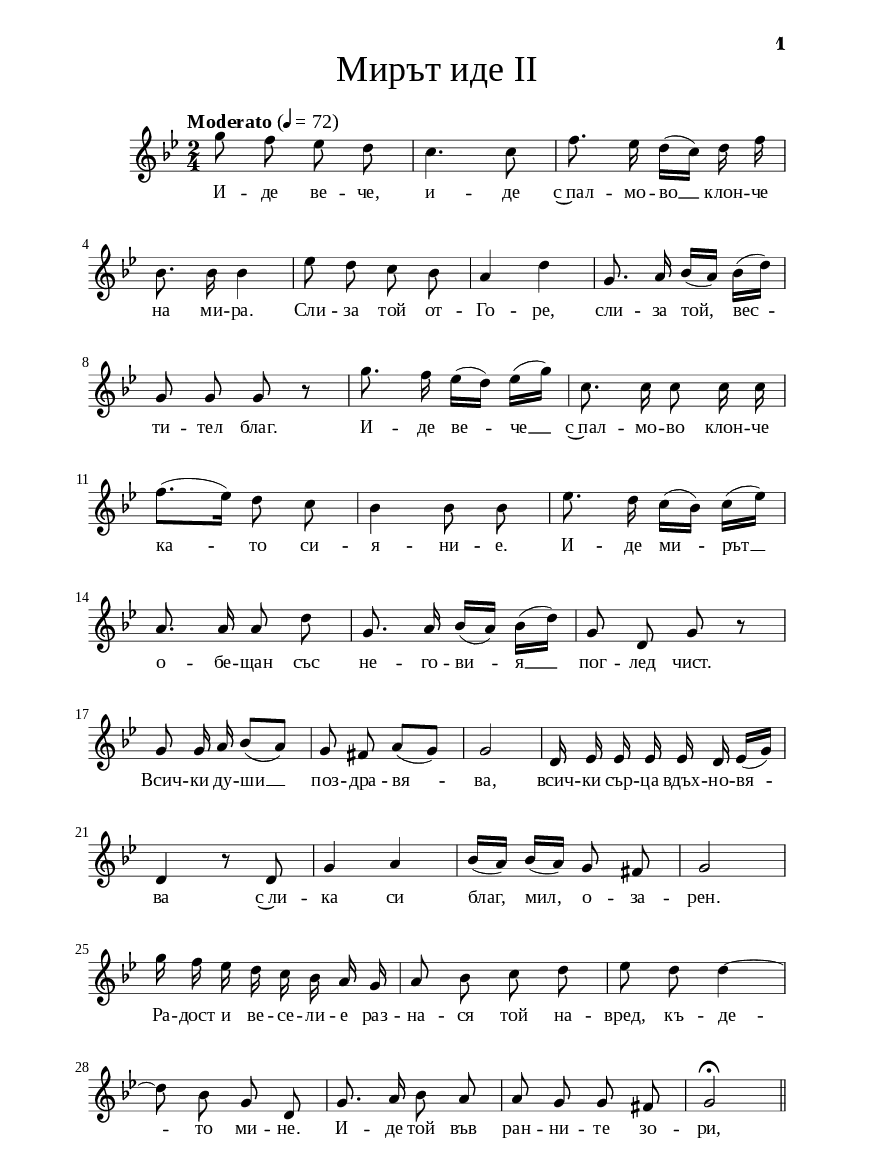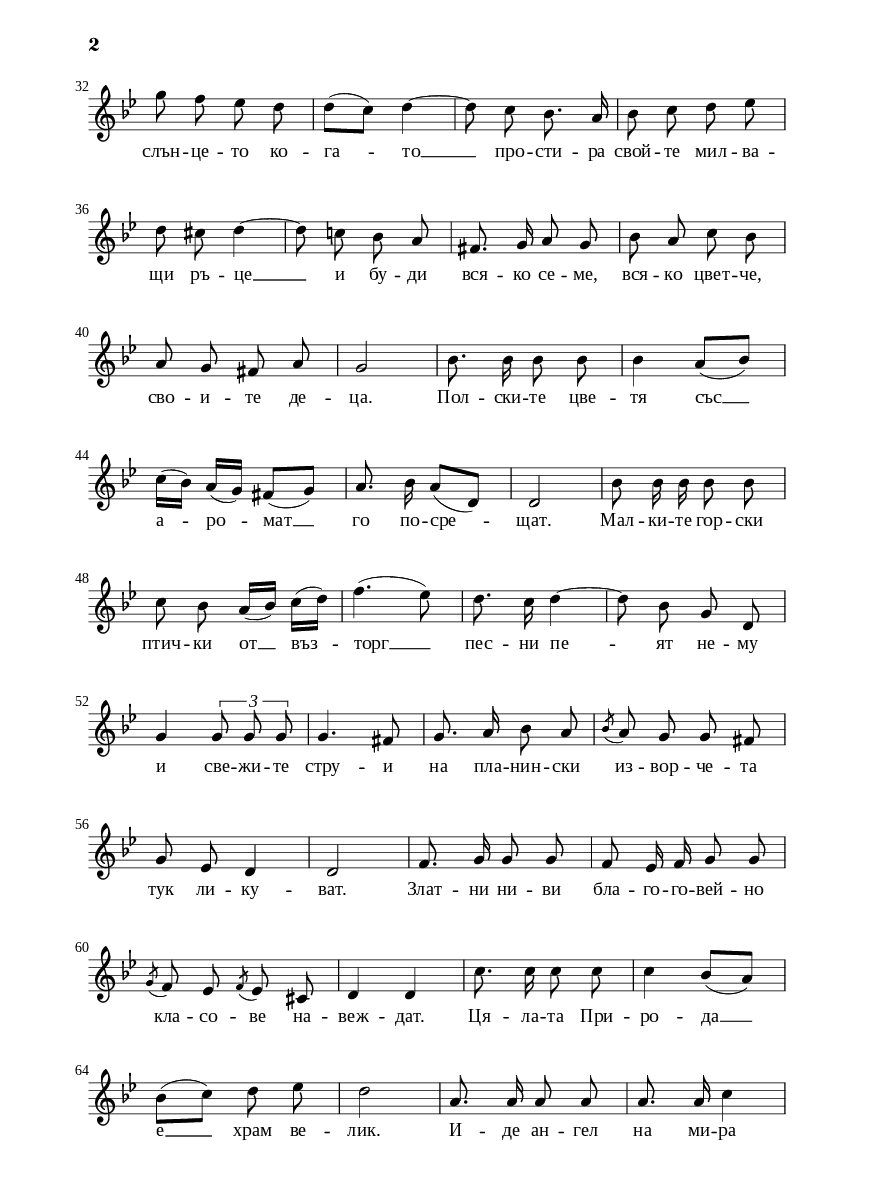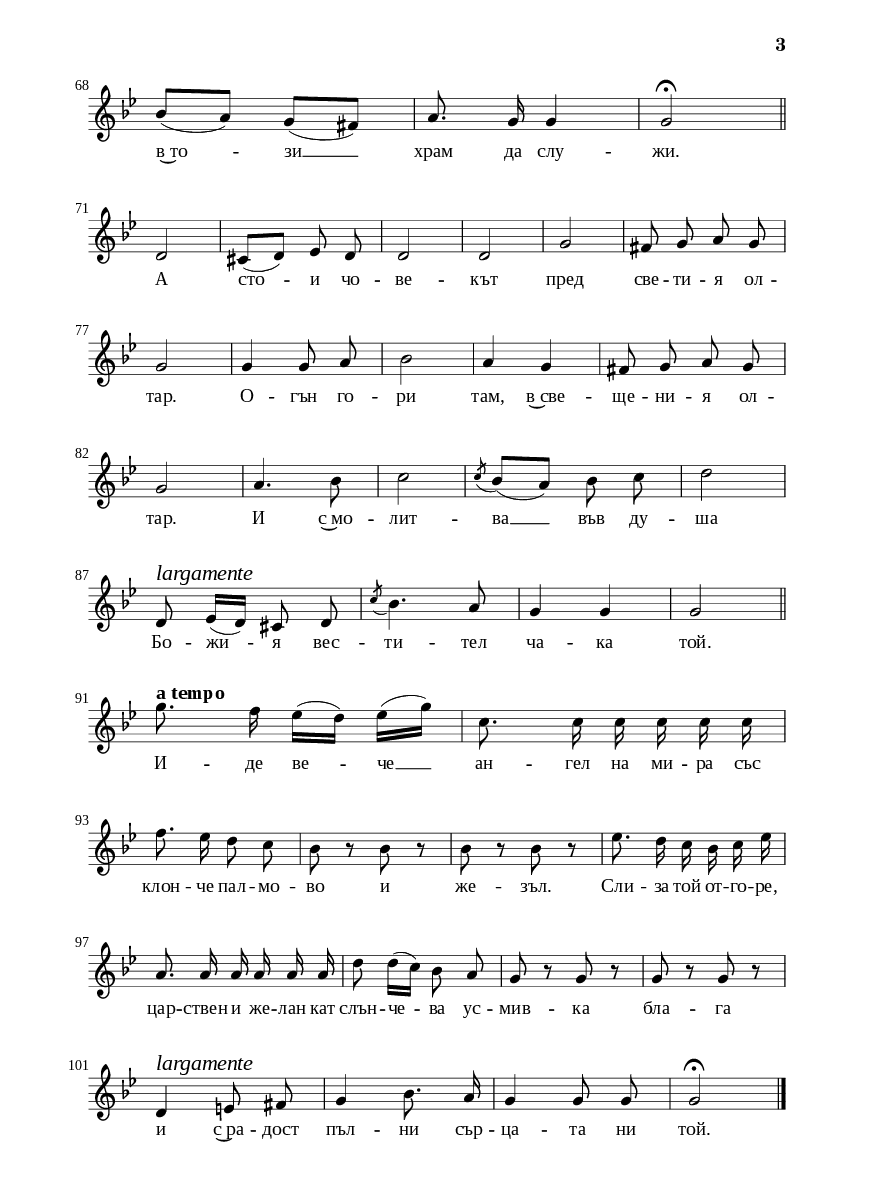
\version "2.24.4"

% include paper part and global functions
\include "include/globals.ily"

\bookpart {
  \label #'ref158
  \tocItem \markup "Мирът иде II"
  \include "include/bookpart-paper.ily"
  \score {
    \include "include/score-layout.ily"

    \new Voice \relative c' {
      \clef treble
      \key g \minor
      \time 2/4
      \tempoFunc "Moderato" 4 "72"
      \autoBeamOff
      g''8 f ees d | \noBreak
      c4. c8 | \noBreak
      f8. ees16 d([c]) d f | \break

      bes,8. bes16 bes4 | \noBreak
      ees8 d c bes | \noBreak
      a4 d | \noBreak
      g,8. a16 bes([a]) bes ([d]) | \break

      g,8 g g r | \noBreak
      g'8. f16 ees([d]) ees([g]) | \noBreak
      c,8. c16 c8 c16 c | \break

      f8.([ees16]) d8 c | \noBreak
      bes4 bes8 bes | \noBreak
      ees8. d16 c([bes]) c([ees]) | \break

      a,8. a16 a8 d | \noBreak
      g,8. a16 bes([a]) bes([d]) | \noBreak
      g,8 d g r | \break

      g8 g16 a bes8([a]) | \noBreak
      g fis a([g]) | \noBreak
      g2 | \noBreak
      d16 ees ees ees ees d ees([g]) | \break

      d4 r8 d | \noBreak
      g4 a | \noBreak
      bes16 ([a]) bes ([a]) g8 fis | \noBreak
      g2 | \break

      g'16 f ees d c bes a g | \noBreak
      a8 bes c d | \noBreak
      ees d d4~ | \break

      d8 bes g d | \noBreak
      g8. a16 bes8 a | \noBreak
      a g g fis | \noBreak
      g2\fermata | \bar "||" \break

      g'8 f ees d | \noBreak
      d([c]) d4~ | \noBreak
      d8 c bes8. a16 | \noBreak
      bes8 c d ees | \break

      d cis d4~ | \noBreak
      d8 c! bes a | \noBreak
      fis8. g16 a8 g | \noBreak
      bes a c bes | \break

      a g fis a | \noBreak
      g2 | \noBreak
      bes8. bes16 bes8 bes | \noBreak
      bes4 a8([bes]) | \break

      c16([bes]) a([g]) fis8([g]) | \noBreak
      a8. bes16 a8([d,]) | \noBreak
      d2 | \noBreak
      bes'8 bes16 bes bes8 bes | \break

      c bes a16([bes]) c([d]) | \noBreak
      f4.(ees8) | \noBreak
      d8. c16 d4~ | \noBreak
      d8 bes g d | \break

      g4 \times 2/3 { g8 g g }  | \noBreak
      g4. fis8 | \noBreak
      g8. a16 bes8 a | \noBreak
      \acciaccatura { bes } a g g fis | \break

      g ees d4 | \noBreak
      d2 | \noBreak
      f8. g16 g8 g | \noBreak
      f ees16 f g8 g | \break

      \acciaccatura { g } f ees \acciaccatura { f } ees  cis | \noBreak
      d4 d | \noBreak
      c'8. c16 c8 c | \noBreak
      c4 bes8([a]) | \break

      bes([c]) d ees | \noBreak
      d2 | \noBreak
      a8. a16 a8 a | \noBreak
      a8. a16 c4 | \break

      bes8([a]) g([fis]) | \noBreak
      a8. g16 g4
      g2\fermata \bar "||" | \break
      d2 \noBreak

      cis8([d]) ees d | \noBreak
      d2 | \noBreak
      d | \noBreak
      g | \noBreak
      fis8 g a g | \break

      g2 | \noBreak
      g4 g8 a | \noBreak
      bes2 | \noBreak
      a4 g | \noBreak
      fis8 g a g | \break

      g2 | \noBreak
      a4. bes8 | \noBreak
      c2 | \noBreak
      \acciaccatura { c8 } bes([a]) bes c | \noBreak
      d2 | \break

      d,8^\markup{\huge \italic { largamente } } ees16([d]) cis8 d | \noBreak
      \acciaccatura { c' } bes4. a8 | \noBreak
      g4 g | \noBreak
      g2 | \bar "||" \break

      \tempo "a tempo" g'8. f16 ees([d]) ees([g]) | \noBreak
      c,8. c16 c c c c | \break

      f8. ees16 d8 c | \noBreak
      bes8 r  bes r | bes r bes r | \noBreak
      ees8. d16 c bes c ees | \break

      a,8. a16 a a a a | \noBreak
      d8 d16([c]) bes8 a | \noBreak
      g8 r g r | g r g r | \break

      d4^\markup{ \huge \italic { largamente } } e8 fis | \noBreak
      g4 bes8. a16 | \noBreak
      g4 g8 g | \noBreak
      g2 \fermata \bar "|."
    }

    \addlyrics {
      И -- де ве -- че, | и -- де | с~пал -- мо -- во __ клон -- че |
      на ми -- ра. | Сли -- за той от -- | Го -- ре, | сли -- за той, вес -- |
      ти -- тел благ. | И -- де ве -- че __ | с~пал -- мо -- во клон -- че |
      ка -- то си -- | я -- ни -- е. | И -- де ми -- рът __ |
      о -- бе -- щан със | не -- го -- ви -- я __ | пог -- лед чист. |
      Всич -- ки ду -- ши __ | поз -- дра -- вя -- | ва, | всич -- ки сър -- ца вдъх -- но -- вя -- |
      ва с~ли -- | ка си | благ, мил, о -- за -- | рен. |
      Ра -- дост и ве -- се -- ли -- е раз -- | на -- ся той на -- | вред, къ -- де --
      то ми -- не. | И -- де той във  | ран -- ни -- те зо -- | ри, |
      слън -- це -- то ко -- | га -- то __ про -- сти -- ра свой -- те мил -- ва -- |
      щи ръ -- це __ и бу -- ди | вся -- ко се -- ме, | вся -- ко цвет -- че, |
      сво -- и -- те де -- | ца. Пол -- ски -- те цве -- | тя със __ |
      а -- ро -- мат __ | го по -- сре -- | щат. Мал -- ки -- те гор -- ски |
      птич -- ки от __ въз -- | торг __ | пес -- ни пе -- ят не -- му |
      и све -- жи -- те | стру -- и | на пла -- нин -- ски | из -- вор -- че -- та |
      тук ли -- ку -- | ват. | Злат -- ни ни -- ви | бла -- го -- го -- вей -- но |
      кла -- со -- ве на -- | веж -- дат. | Ця -- ла -- та При -- | ро -- да __ |
      е __ храм ве -- | лик. | И -- де ан -- гел | на ми -- ра |
      в~то -- зи __ | храм да слу -- | жи. | А |
      сто -- и чо -- | ве -- | кът | пред | све -- ти -- я ол -- |
      тар. | О -- гън го -- | ри | там, в~све -- | ще -- ни -- я ол -- |
      тар. | И с~мо -- | лит -- | ва __ във ду -- | ша |
      Бо -- жи -- я вес -- | ти -- тел | ча -- ка | той. |
      И -- де ве -- че __ | ан -- гел на ми -- ра със |
      клон -- че пал -- мо -- | во и же -- зъл. | Сли -- за той от -- го -- ре, |
      цар -- ствен и же -- лан кат | слън -- че -- ва ус -- | мив -- ка бла -- га |
      и с~ра -- дост | пъл -- ни сър -- | ца -- та ни той. |
    }

    \header {
      title = \titleFunc #'ref_desc_18 "Мирът иде II" "Mirăt ide II"
    }

    \midi{}

  } % score


} % bookpart
